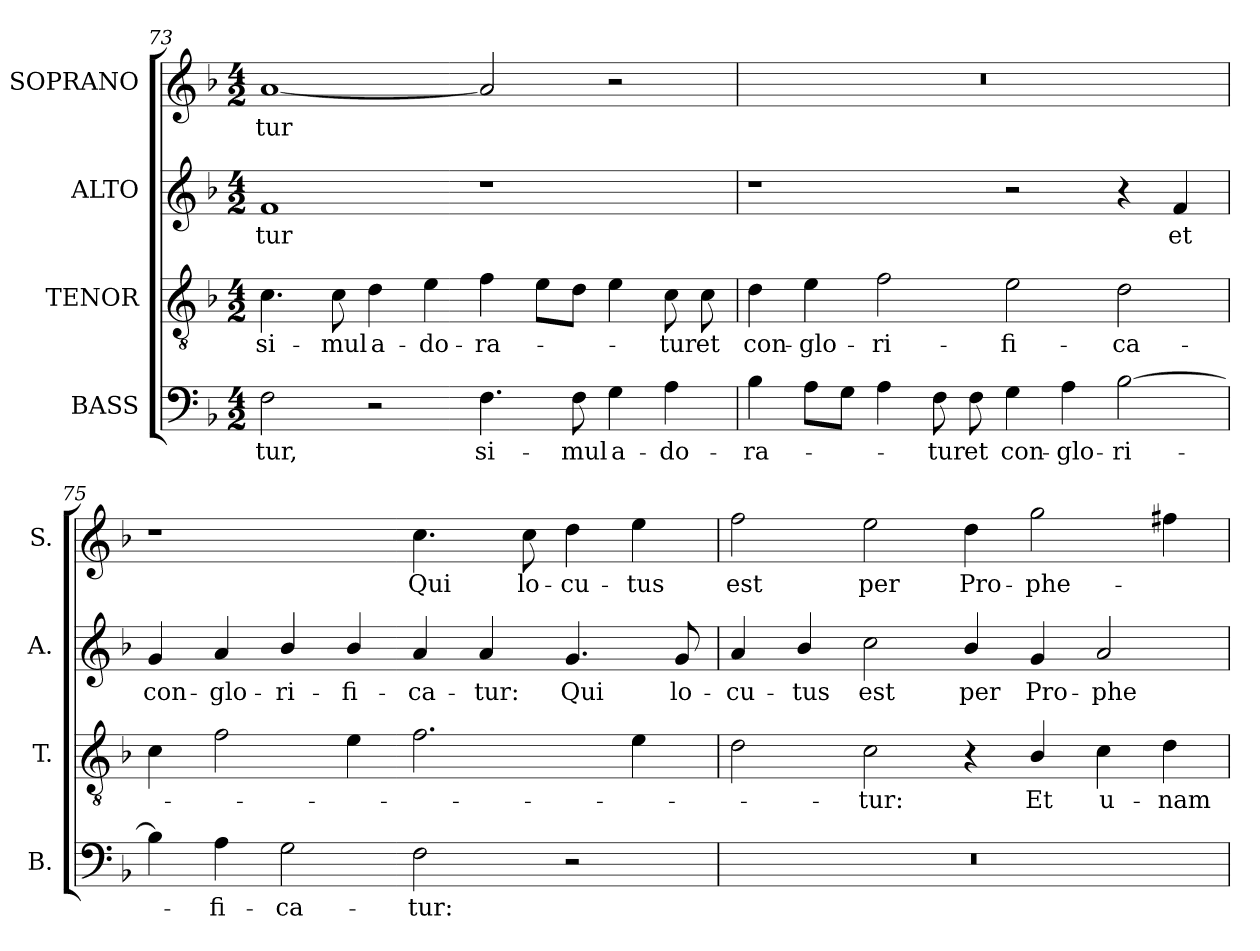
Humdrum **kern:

**kern	**text	**kern	**text	**kern	**text	**kern	**text
*part4	*part4	*part3	*part3	*part2	*part2	*part1	*part1
*staff4	*staff4	*staff3	*staff3	*staff2	*staff2	*staff1	*staff1
*I"BASS	*	*I"TENOR	*	*I"ALTO	*	*I"SOPRANO	*
*I'B.	*	*I'T.	*	*I'A.	*	*I'S.	*
!!LO:LB:g=z
*clefF4	*	*clefGv2	*	*clefG2	*	*clefG2	*
*	*	*ITrd7c12	*	*	*	*	*
*k[b-]	*	*k[b-]	*	*k[b-]	*	*k[b-]	*
*F:	*	*F:	*	*F:	*	*F:	*
*M4/2	*	*M4/2	*	*M4/2	*	*M4/2	*
=73	=73	=73	=73	=73	=73	=73	=73
!	!LO:LY:b:color=#000000	!	!	!	!	!	!
!	!	!	!LO:LY:b:color=#000000	!	!	!	!
!	!	!	!	!	!LO:LY:b:color=#000000	!	!
!	!	!	!	!	!	!	!LO:LY:b:color=#000000
2Fi\	-tur,	4.Ci\	si-	1fi	-tur	[1ai	-tur
!	!	!	!LO:LY:b:color=#000000	!	!	!	!
.	.	8Ci\	-mul	.	.	.	.
!	!	!	!LO:LY:b:color=#000000	!	!	!	!
2r	.	4Di\	a-	.	.	.	.
!	!	!	!LO:LY:b:color=#000000	!	!	!	!
.	.	4Ei\	-do-	.	.	.	.
!	!LO:LY:b:color=#000000	!	!	!	!	!	!
!	!	!	!LO:LY:b:color=#000000	!	!	!	!
4.Fi\	si-	4Fi\	-ra-	1r	.	2ai/]	.
.	.	8Ei\L	.	.	.	.	.
!	!LO:LY:b:color=#000000	!	!	!	!	!	!
8Fi\	-mul	8Di\J	.	.	.	.	.
!	!LO:LY:b:color=#000000	!	!	!	!	!	!
4Gi\	a-	4Ei\	.	.	.	2r	.
!	!LO:LY:b:color=#000000	!	!	!	!	!	!
!	!	!	!LO:LY:b:color=#000000	!	!	!	!
4Ai\	-do-	8Ci\	-tur	.	.	.	.
!	!	!	!LO:LY:b:color=#000000	!	!	!	!
.	.	8Ci\	et	.	.	.	.
=74	=74	=74	=74	=74	=74	=74	=74
!	!LO:LY:b:color=#000000	!	!	!	!	!	!
!	!	!	!LO:LY:b:color=#000000	!	!	!LO:N:vis=1	!
4B-i\	-ra-	4Di\	con-	1r	.	0r	.
!	!	!	!LO:LY:b:color=#000000	!	!	!	!
8Ai\L	.	4Ei\	-glo-	.	.	.	.
8Gi\J	.	.	.	.	.	.	.
!	!	!	!LO:LY:b:color=#000000	!	!	!	!
4Ai\	.	2Fi\	-ri-	.	.	.	.
!	!LO:LY:b:color=#000000	!	!	!	!	!	!
8Fi\	-tur	.	.	.	.	.	.
!	!LO:LY:b:color=#000000	!	!	!	!	!	!
8Fi\	et	.	.	.	.	.	.
!	!LO:LY:b:color=#000000	!	!	!	!	!	!
!	!	!	!LO:LY:b:color=#000000	!	!	!	!
4Gi\	con-	2Ei\	-fi-	2r	.	.	.
!	!LO:LY:b:color=#000000	!	!	!	!	!	!
4Ai\	-glo-	.	.	.	.	.	.
!	!LO:LY:b:color=#000000	!	!	!	!	!	!
!	!	!	!LO:LY:b:color=#000000	!	!	!	!
[2B-i\	-ri-	2Di\	-ca-	4r	.	.	.
!	!	!	!	!	!LO:LY:b:color=#000000	!	!
.	.	.	.	4fi/	et	.	.
=75	=75	=75	=75	=75	=75	=75	=75
!	!	!	!	!	!LO:LY:b:color=#000000	!	!
4B-i\]	.	4Ci\	.	4gi/	con-	1r	.
!	!LO:LY:b:color=#000000	!	!	!	!	!	!
!	!	!	!	!	!LO:LY:b:color=#000000	!	!
4Ai\	-fi-	2Fi\	.	4ai/	-glo-	.	.
!	!LO:LY:b:color=#000000	!	!	!	!	!	!
!	!	!	!	!	!LO:LY:b:color=#000000	!	!
2Gi\	-ca-	.	.	4b-i/	-ri-	.	.
!	!	!	!	!	!LO:LY:b:color=#000000	!	!
.	.	4Ei\	.	4b-i/	-fi-	.	.
!	!LO:LY:b:color=#000000	!	!	!	!	!	!
!	!	!	!	!	!LO:LY:b:color=#000000	!	!
!	!	!	!	!	!	!	!LO:LY:b:color=#000000
2Fi\	-tur:	2.Fi\	.	4ai/	-ca-	4.cci\	Qui
!	!	!	!	!	!LO:LY:b:color=#000000	!	!
.	.	.	.	4ai/	-tur:	.	.
!	!	!	!	!	!	!	!LO:LY:b:color=#000000
.	.	.	.	.	.	8cci\	lo-
!	!	!	!	!	!LO:LY:b:color=#000000	!	!
!	!	!	!	!	!	!	!LO:LY:b:color=#000000
2r	.	.	.	4.gi/	Qui	4ddi\	-cu-
!	!	!	!	!	!	!	!LO:LY:b:color=#000000
.	.	4Ei\	.	.	.	4eei\	-tus
!	!	!	!	!	!LO:LY:b:color=#000000	!	!
.	.	.	.	8gi/	lo-	.	.
!!LO:LB:g=z
=76	=76	=76	=76	=76	=76	=76	=76
!LO:N:vis=1	!	!	!	!	!	!	!
!	!	!	!	!	!LO:LY:b:color=#000000	!	!
!	!	!	!	!	!	!	!LO:LY:b:color=#000000
0r	.	2Di\	.	4ai/	-cu-	2ffi\	est
!	!	!	!	!	!LO:LY:b:color=#000000	!	!
.	.	.	.	4b-i/	-tus	.	.
!	!	!	!LO:LY:b:color=#000000	!	!	!	!
!	!	!	!	!	!LO:LY:b:color=#000000	!	!
!	!	!	!	!	!	!	!LO:LY:b:color=#000000
.	.	2Ci\	-tur:	2cci\	est	2eei\	per
!	!	!	!	!	!LO:LY:b:color=#000000	!	!
!	!	!	!	!	!	!	!LO:LY:b:color=#000000
.	.	4r	.	4b-i/	per	4ddi\	Pro-
!	!	!	!LO:LY:b:color=#000000	!	!	!	!
!	!	!	!	!	!LO:LY:b:color=#000000	!	!
!	!	!	!	!	!	!	!LO:LY:b:color=#000000
.	.	4BB-i/	Et	4gi/	Pro-	2ggi\	-phe-
!	!	!	!LO:LY:b:color=#000000	!	!	!	!
!	!	!	!	!	!LO:LY:b:color=#000000	!	!
.	.	4Ci\	u-	2ai/	-phe-	.	.
!	!	!	!LO:LY:b:color=#000000	!	!	!	!
.	.	4Di\	-nam	.	.	4ff#Xi\	.
=	=	=	=	=	=	=	=
*-	*-	*-	*-	*-	*-	*-	*-
